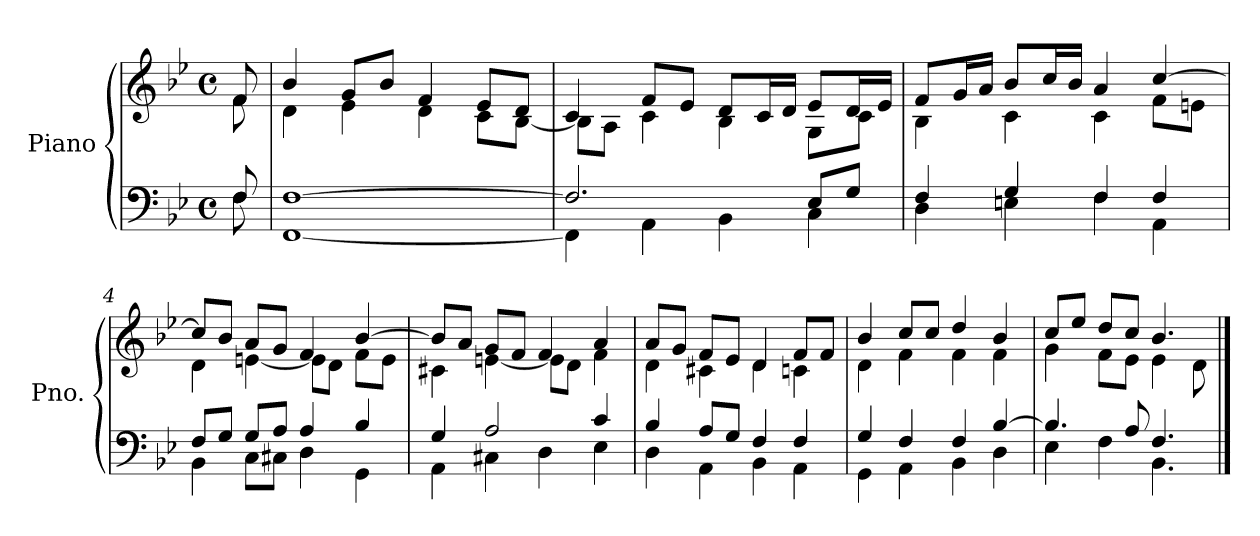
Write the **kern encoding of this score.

**kern	**kern
*part1	*part1
*staff2	*staff1
*I"Piano	*
*I'Pno.	*
*clefF4	*clefG2
*k[b-e-]	*k[b-e-]
*M4/4	*M4/4
*met(c)	*met(c)
=	=
*^	*^
8F/	8F\	8f/	8f\
=1	=1	=1	=1
[1F	[1FF	4b-/	4d\
.	.	8g/L	4e-\
.	.	8b-/J	.
.	.	4f/	4d\
.	.	8e-/L	8c\L
.	.	8d/J	[8B-\J
=2	=2	=2	=2
2.F/]	4FF\]	4c/	8B-\L]
.	.	.	8A\J
.	4AA\	8f/L	4c\
.	.	8e-/J	.
.	4BB-\	8d/L	4B-\
.	.	16c/L	.
.	.	16d/JJ	.
8E-/L	4C\	8e-/L	8G\L
8G/J	.	16d/L	8c\J
.	.	16e-/JJ	.
=3	=3	=3	=3
4F/	4D\	8f/L	4B-\
.	.	16g/L	.
.	.	16a/JJ	.
4G/	4En\	8b-/L	4c\
.	.	16cc/L	.
.	.	16b-/JJ	.
4F/	4F\	4a/	4c\
4F/	4AA\	[4cc/	8f\L
.	.	.	8en\J
=4	=4	=4	=4
8F/L	4BB-\	8cc/L]	4d\
8G/J	.	8b-/J	.
8G/L	8C\L	8a/L	[4en\
8A/J	8C#X\J	8g/J	.
4A/	4D\	4f/	8e\L]
.	.	.	8d\J
4B-/	4GG\	[4b-/	8f\L
.	.	.	8e\J
!!LO:LB:g=z	!!
=5	=5	=5	=5
4G/	4AA\	8b-/L]	4c#X\
.	.	8a/J	.
2A/	4C#X\	8g/L	[4en\
.	.	8f/J	.
.	4D\	4f/	8e\L]
.	.	.	8d\J
4c/	4E-\	4a/	4f\
=6	=6	=6	=6
4B-/	4D\	8a/L	4d\
.	.	8g/J	.
8A/L	4AA\	8f/L	4c#X\
8G/J	.	8e-/J	.
4F/	4BB-\	4d/	4d\
4F/	4AA\	8f/L	4cn\
.	.	8f/J	.
=7	=7	=7	=7
4G/	4GG\	4b-/	4d\
4F/	4AA\	8cc/L	4f\
.	.	8cc/J	.
4F/	4BB-\	4dd/	4f\
[4B-/	4D\	4b-/	4f\
=8	=8	=8	=8
4.B-/]	4E-\	8cc/L	4g\
.	.	8ee-/J	.
.	4F\	8dd/L	8f\L
8A/	.	8cc/J	8e-\J
4.F/	4.BB-\	4.b-/	4e-\
.	.	.	8d\
*v	*v	*	*
*	*v	*v
==	==
*-	*-
